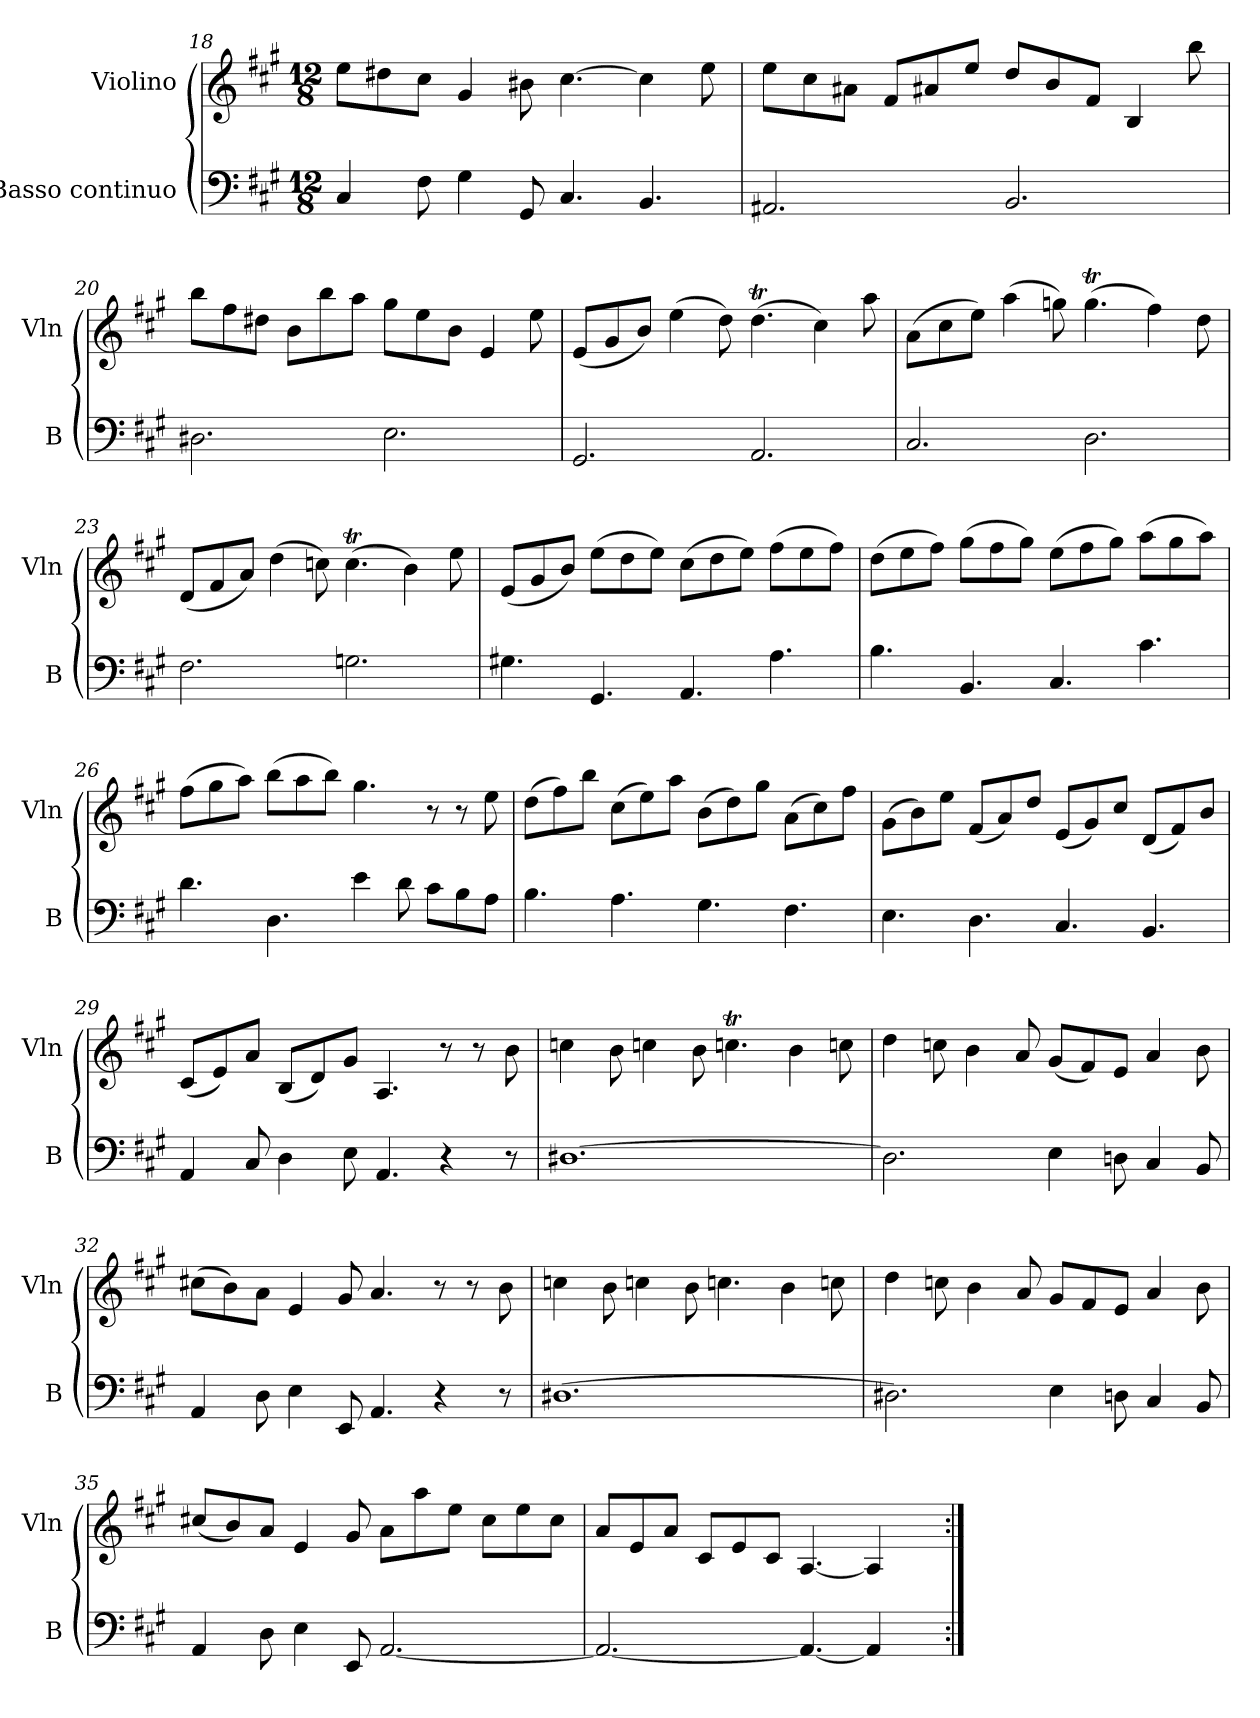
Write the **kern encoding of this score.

**kern	**kern
*part2	*part1
*staff2	*staff1
*I"Basso continuo	*I"Violino
*I'B	*I'Vln
*clefF4	*clefG2
*k[f#c#g#]	*k[f#c#g#]
*A:	*A:
*M12/8	*M12/8
=18	=18
4C#/	8ee\L
.	8dd#X\
8F#\	8cc#\J
4G#\	4g#/
8GG#/	8b#X\
4.C#/	[4.cc#\
4.BB/	4cc#\]
.	8ee\
=19	=19
2.AA#X/	8ee\L
.	8cc#\
.	8a#X\J
.	8f#/L
.	8a#X/
.	8ee/J
2.BB/	8dd/L
.	8b/
.	8f#/J
.	4B/
.	8bb\
=20	=20
2.D#X\	8bb\L
.	8ff#\
.	8dd#X\J
.	8b\L
.	8bb\
.	8aa\J
2.E\	8gg#\L
.	8ee\
.	8b\J
.	4e/
.	8ee\
=21	=21
2.GG#/	(8e/L
.	8g#/
.	8b/J)
.	(4ee\
.	8dd\)
2.AA/	(4.ddT\
.	4cc#\)
.	8aa\
=22	=22
2.C#/	(8a\L
.	8cc#\
.	8ee\J)
.	(4aa\
.	8ggn\)
2.D\	(4.ggT\
.	4ff#\)
.	8dd\
=23	=23
2.F#\	(8d/L
.	8f#/
.	8a/J)
.	(4dd\
.	8ccn\)
2.Gn\	(4.ccT\
.	4b\)
.	8ee\
=24	=24
4.G#X\	(8e/L
.	8g#/
.	8b/J)
4.GG#/	(8ee\L
.	8dd\
.	8ee\J)
4.AA/	(8cc#\L
.	8dd\
.	8ee\J)
4.A\	(8ff#\L
.	8ee\
.	8ff#\J)
=25	=25
4.B\	(8dd\L
.	8ee\
.	8ff#\J)
4.BB/	(8gg#\L
.	8ff#\
.	8gg#\J)
4.C#/	(8ee\L
.	8ff#\
.	8gg#\J)
4.c#\	(8aa\L
.	8gg#\
.	8aa\J)
=26	=26
4.d\	(8ff#\L
.	8gg#\
.	8aa\J)
4.D\	(8bb\L
.	8aa\
.	8bb\J)
4e\	4.gg#\
8d\	.
8c#\L	8r
8B\	8r
8A\J	8ee\
=27	=27
4.B\	(8dd\L
.	8ff#\)
.	8bb\J
4.A\	(8cc#\L
.	8ee\)
.	8aa\J
4.G#\	(8b\L
.	8dd\)
.	8gg#\J
4.F#\	(8a\L
.	8cc#\)
.	8ff#\J
=28	=28
4.E\	(8g#\L
.	8b\)
.	8ee\J
4.D\	(8f#/L
.	8a/)
.	8dd/J
4.C#/	(8e/L
.	8g#/)
.	8cc#/J
4.BB/	(8d/L
.	8f#/)
.	8b/J
=29	=29
4AA/	(8c#/L
.	8e/)
8C#/	8a/J
4D\	(8B/L
.	8d/)
8E\	8g#/J
4.AA/	4.A/
4r	8r
.	8r
8r	8b\
=30	=30
[1.D#X	4ccn\
.	8b\
.	4ccn\
.	8b\
.	4.ccnT\
.	4b\
.	8ccn\
=31	=31
2.D#\]	4dd\
.	8ccn\
.	4b\
.	8a/
4E\	(8g#/L
.	8f#/)
8Dn\	8e/J
4C#/	4a/
8BB/	8b\
=32	=32
4AA/	(8cc#X\L
.	8b\)
8D\	8a\J
4E\	4e/
8EE/	8g#/
4.AA/	4.a/
4r	8r
.	8r
8r	8b\
=33	=33
[1.D#X	4ccn\
.	8b\
.	4ccn\
.	8b\
.	4.ccn\
.	4b\
.	8ccn\
=34	=34
2.D#X\]	4dd\
.	8ccn\
.	4b\
.	8a/
4E\	8g#/L
.	8f#/
8Dn\	8e/J
4C#/	4a/
8BB/	8b\
=35	=35
4AA/	(8cc#X/L
.	8b/)
8D\	8a/J
4E\	4e/
8EE/	8g#/
[2.AA/	8a\L
.	8aa\
.	8ee\J
.	8cc#\L
.	8ee\
.	8cc#\J
=36	=36
2.AA/_	8a/L
.	8e/
.	8a/J
.	8c#/L
.	8e/
.	8c#/J
4.AA/_	[4.A/
4AA/]	4A/]
8ryy	8ryy
=:|!	=:|!
*-	*-
